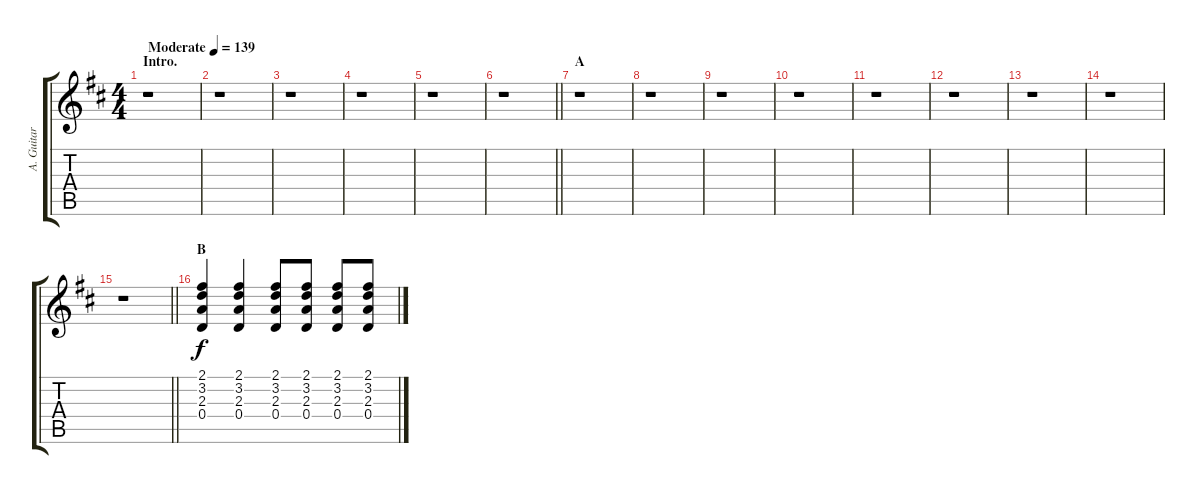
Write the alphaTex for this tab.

\track ("A. Guitar" "A. Guitar") {instrument acousticguitarsteel}
\staff {score tabs}
\tuning (E4 B3 G3 D3 A2 E2) {hide}
\ts (4 4)
\section ("" "Intro.")
\tempo (139 "Moderate")
\clef g2
\ks d
r.1{dy f instrument acousticguitarsteel} |
r.1 |
r.1 |
r.1 |
r.1 |
\barLineRight lightlight
r.1 |
\section ("" "A")
r.1 |
r.1 |
r.1 |
r.1 |
r.1 |
r.1 |
r.1 |
r.1 |
\barLineRight lightlight
r.1 |
\section ("" "B")
(2.1 3.2 2.3 0.4).4 (2.1 3.2 2.3 0.4).4 (2.1 3.2 2.3 0.4).8 (2.1 3.2 2.3 0.4).8 (2.1 3.2 2.3 0.4).8 (2.1 3.2 2.3 0.4).8
